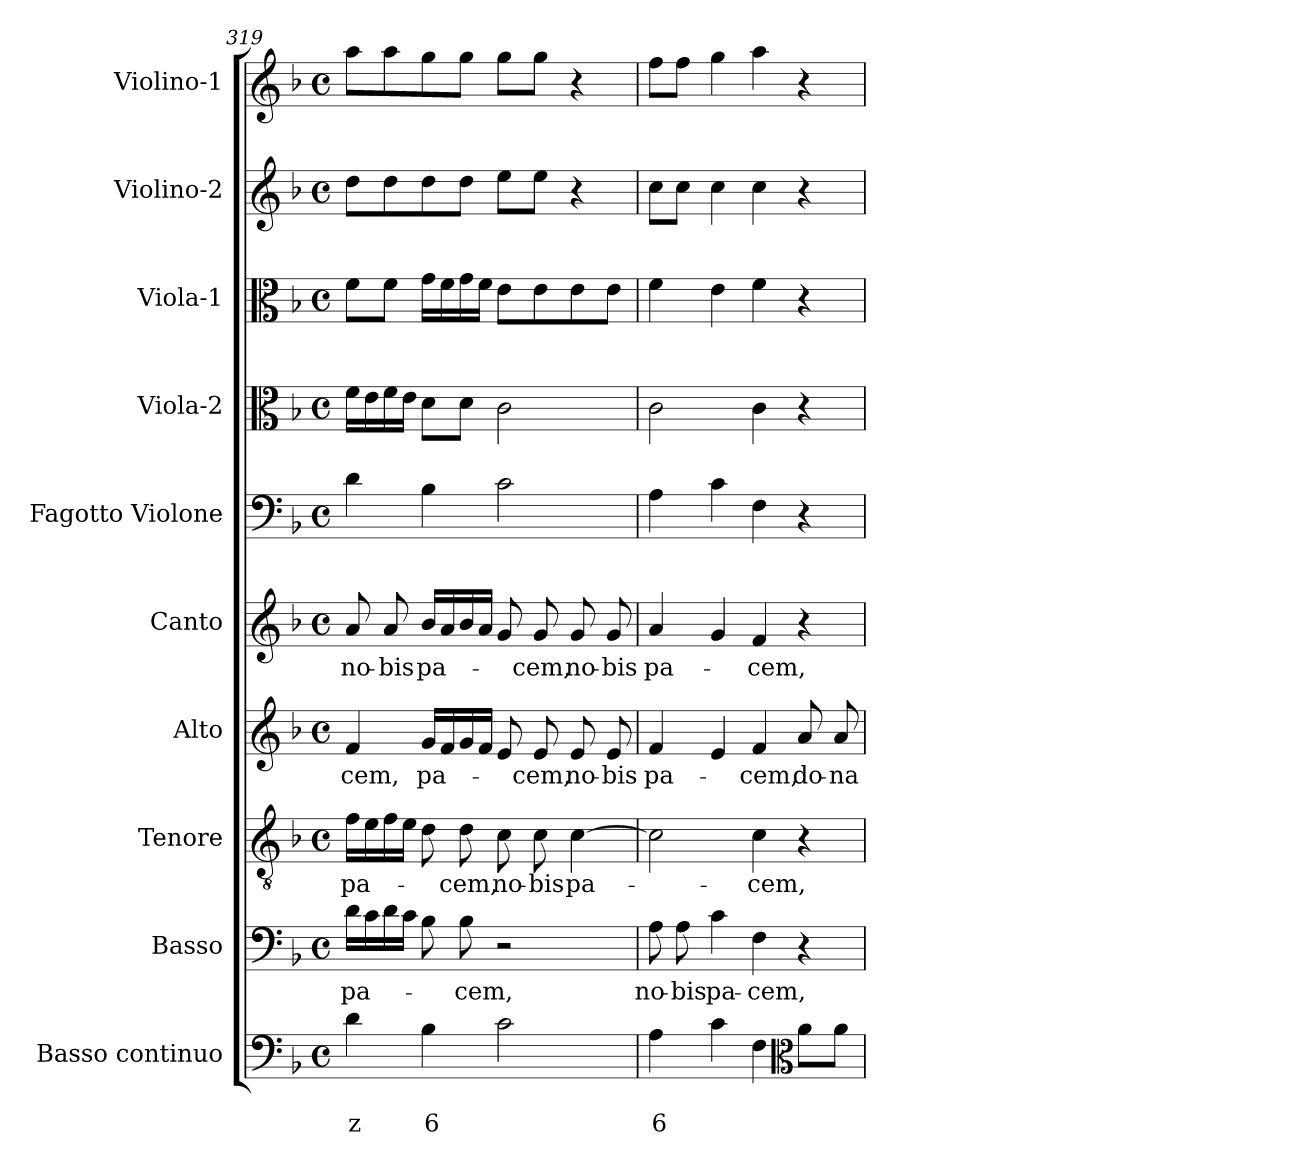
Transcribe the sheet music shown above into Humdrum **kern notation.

**kern	**text	**text	**kern	**text	**kern	**text	**kern	**text	**kern	**text	**kern	**kern	**kern	**kern	**kern
*part10	*part10	*part10	*part9	*part9	*part8	*part8	*part7	*part7	*part6	*part6	*part5	*part4	*part3	*part2	*part1
*staff10	*staff10	*staff10	*staff9	*staff9	*staff8	*staff8	*staff7	*staff7	*staff6	*staff6	*staff5	*staff4	*staff3	*staff2	*staff1
*I"Basso continuo	*	*	*I"Basso	*	*I"Tenore	*	*I"Alto	*	*I"Canto	*	*I"Fagotto Violone	*I"Viola-2	*I"Viola-1	*I"Violino-2	*I"Violino-1
!!LO:PB:g=z
*clefF4	*	*	*clefF4	*	*clefGv2	*	*clefG2	*	*clefG2	*	*clefF4	*clefC3	*clefC3	*clefG2	*clefG2
*k[b-]	*	*	*k[b-]	*	*k[b-]	*	*k[b-]	*	*k[b-]	*	*k[b-]	*k[b-]	*k[b-]	*k[b-]	*k[b-]
*F:	*	*	*F:	*	*F:	*	*F:	*	*F:	*	*F:	*F:	*F:	*F:	*F:
*M4/4	*	*	*M4/4	*	*M4/4	*	*M4/4	*	*M4/4	*	*M4/4	*M4/4	*M4/4	*M4/4	*M4/4
*met(c)	*	*	*met(c)	*	*met(c)	*	*met(c)	*	*met(c)	*	*met(c)	*met(c)	*met(c)	*met(c)	*met(c)
=319	=319	=319	=319	=319	=319	=319	=319	=319	=319	=319	=319	=319	=319	=319	=319
!	!	!LO:LY:b	!	!	!	!	!	!	!	!	!	!	!	!	!
!	!	!	!	!LO:LY:b	!	!	!	!	!	!	!	!	!	!	!
!	!	!	!	!	!	!LO:LY:b	!	!	!	!	!	!	!	!	!
!	!	!	!	!	!	!	!	!LO:LY:b	!	!	!	!	!	!	!
!	!	!	!	!	!	!	!	!	!	!LO:LY:b	!	!	!	!	!
4d\	.	z	16d\LL	pa-	16f\LL	pa-	4f/	-cem,	8a/	no-	4d\	16f\LL	8f\L	8dd\L	8aa\L
.	.	.	16c\	.	16e\	.	.	.	.	.	.	16e\	.	.	.
!	!	!	!	!	!	!	!	!	!	!LO:LY:b	!	!	!	!	!
.	.	.	16d\	.	16f\	.	.	.	8a/	-bis	.	16f\	8f\J	8dd\	8aa\
.	.	.	16c\JJ	.	16e\JJ	.	.	.	.	.	.	16e\JJ	.	.	.
!	!	!LO:LY:b	!	!	!	!	!	!	!	!	!	!	!	!	!
!	!	!	!	!	!	!	!	!LO:LY:b	!	!	!	!	!	!	!
!	!	!	!	!	!	!	!	!	!	!LO:LY:b	!	!	!	!	!
4B-\	.	6	8B-\	.	8d\	.	16g/LL	pa-	16b-/LL	pa-	4B-\	8d\L	16g\LL	8dd\	8gg\
.	.	.	.	.	.	.	16f/	.	16a/	.	.	.	16f\	.	.
!	!	!	!	!LO:LY:b	!	!	!	!	!	!	!	!	!	!	!
!	!	!	!	!	!	!LO:LY:b	!	!	!	!	!	!	!	!	!
.	.	.	8B-\	-cem,	8d\	-cem,	16g/	.	16b-/	.	.	8d\J	16g\	8dd\J	8gg\J
.	.	.	.	.	.	.	16f/JJ	.	16a/JJ	.	.	.	16f\JJ	.	.
!	!	!	!	!	!	!LO:LY:b	!	!	!	!	!	!	!	!	!
2c\	.	.	2r	.	8c\	no-	8e/	.	8g/	.	2c\	2c\	8e\L	8ee\L	8gg\L
!	!	!	!	!	!	!LO:LY:b	!	!	!	!	!	!	!	!	!
!	!	!	!	!	!	!	!	!LO:LY:b	!	!	!	!	!	!	!
!	!	!	!	!	!	!	!	!	!	!LO:LY:b	!	!	!	!	!
.	.	.	.	.	8c\	-bis	8e/	-cem,	8g/	-cem,	.	.	8e\	8ee\J	8gg\J
!	!	!	!	!	!	!LO:LY:b	!	!	!	!	!	!	!	!	!
!	!	!	!	!	!	!	!	!LO:LY:b	!	!	!	!	!	!	!
!	!	!	!	!	!	!	!	!	!	!LO:LY:b	!	!	!	!	!
.	.	.	.	.	[4c\	pa-	8e/	no-	8g/	no-	.	.	8e\	4r	4r
!	!	!	!	!	!	!	!	!LO:LY:b	!	!	!	!	!	!	!
!	!	!	!	!	!	!	!	!	!	!LO:LY:b	!	!	!	!	!
.	.	.	.	.	.	.	8e/	-bis	8g/	-bis	.	.	8e\J	.	.
=320	=320	=320	=320	=320	=320	=320	=320	=320	=320	=320	=320	=320	=320	=320	=320
!	!	!LO:LY:b	!	!	!	!	!	!	!	!	!	!	!	!	!
!	!	!	!	!LO:LY:b	!	!	!	!	!	!	!	!	!	!	!
!	!	!	!	!	!	!	!	!LO:LY:b	!	!	!	!	!	!	!
!	!	!	!	!	!	!	!	!	!	!LO:LY:b	!	!	!	!	!
4A\	.	6	8A\	no-	2c\]	.	4f/	pa-	4a/	pa-	4A\	2c\	4f\	8cc\L	8ff\L
!	!	!	!	!LO:LY:b	!	!	!	!	!	!	!	!	!	!	!
.	.	.	8A\	-bis	.	.	.	.	.	.	.	.	.	8cc\J	8ff\J
!	!	!	!	!LO:LY:b	!	!	!	!	!	!	!	!	!	!	!
4c\	.	.	4c\	pa-	.	.	4e/	.	4g/	.	4c\	.	4e\	4cc\	4gg\
!	!	!	!	!LO:LY:b	!	!	!	!	!	!	!	!	!	!	!
!	!	!	!	!	!	!LO:LY:b	!	!	!	!	!	!	!	!	!
!	!	!	!	!	!	!	!	!LO:LY:b	!	!	!	!	!	!	!
!	!	!	!	!	!	!	!	!	!	!LO:LY:b	!	!	!	!	!
4F\	.	.	4F\	-cem,	4c\	-cem,	4f/	-cem,	4f/	-cem,	4F\	4c\	4f\	4cc\	4aa\
*clefC3	*	*	*	*	*	*	*	*	*	*	*	*	*	*	*
!	!	!	!	!	!	!	!	!LO:LY:b	!	!	!	!	!	!	!
8a\L	.	.	4r	.	4r	.	8a/	do-	4r	.	4r	4r	4r	4r	4r
!	!	!	!	!	!	!	!	!LO:LY:b	!	!	!	!	!	!	!
8a\J	.	.	.	.	.	.	8a/	-na	.	.	.	.	.	.	.
=	=	=	=	=	=	=	=	=	=	=	=	=	=	=	=
*-	*-	*-	*-	*-	*-	*-	*-	*-	*-	*-	*-	*-	*-	*-	*-
